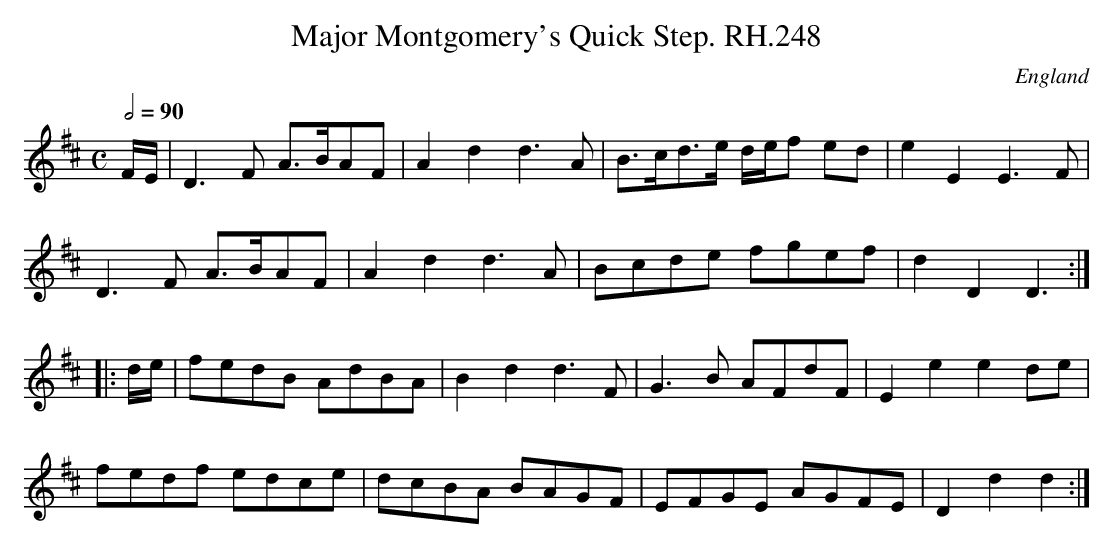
X:1
T:Major Montgomery's Quick Step. RH.248
L:1/8
M:C
O:England
Q:2/4=90
K:D
F/E/|D3F A>BAF|A2d2d3A|B>cd>e d/e/f ed|e2E2E3F|!
D3F A>BAF|A2d2d3A|Bcde fgef|d2D2D3:|!
|:d/e/|fedB AdBA|B2d2d3F|G3B AFdF|E2e2e2de|!
fedf edce|dcBA BAGF|EFGE AGFE|D2d2d2:|
